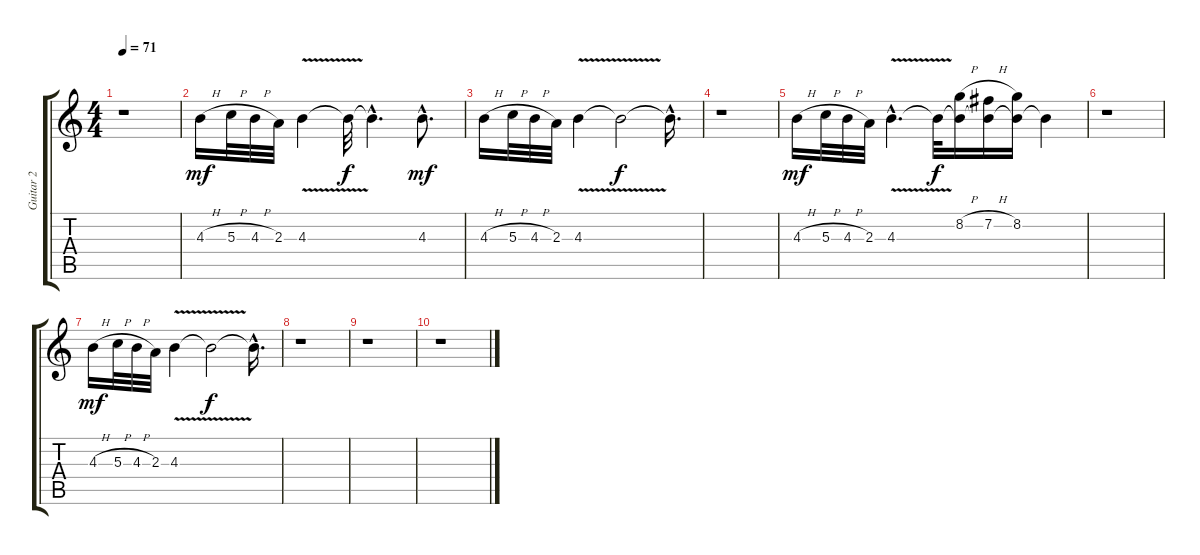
\track ("Guitar 2" "Guitar 2") {instrument overdrivenguitar}
\staff {score tabs}
\tuning (E4 B3 G3 D3 A2 E2) {hide}
\ts (4 4)
\tempo 71
\clef g2
\ks c
r.1{dy mf instrument overdrivenguitar} |
4.3{h}.16 5.3{h}.32 4.3{h}.32 2.3.32 4.3{v}.4 4.3{t}.32{dy f} 4.3{hac t}.4{d} 4.3{hac}.8{d dy mf} |
4.3{h}.16 5.3{h}.32 4.3{h}.32 2.3.32 4.3{v}.4 4.3{t}.2{dy f} 4.3{hac t}.16{d} |
r.1 |
4.3{h}.16{dy mf} 5.3{h}.32 4.3{h}.32 2.3.32 4.3{v hac}.4{d} 4.3{t}.32{dy f} (8.2{h} 4.3{t}).16 (7.2{h} 4.3{t}).16 (8.2 4.3{t}).16 4.3{t}.4 |
r.1 |
4.3{h}.16{dy mf} 5.3{h}.32 4.3{h}.32 2.3.32 4.3{v}.4 4.3{t}.2{dy f} 4.3{hac t}.16{d} |
r.1 |
r.1 |
r.1
